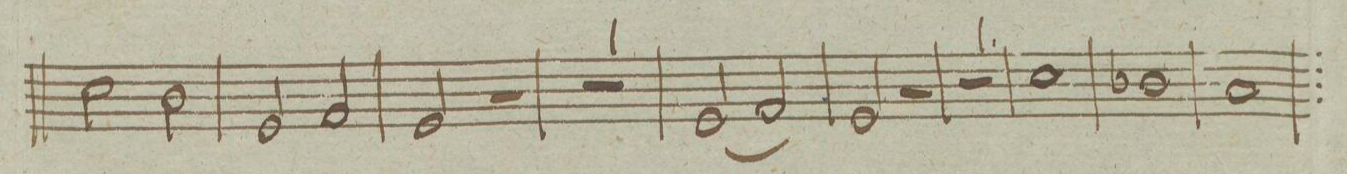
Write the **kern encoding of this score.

**kern
*I"Clarinetto Secondo in C. et B.
*clefG2
*k[]
*met(c|)
*M2/2
2cc\
2b\
=240
2e/
2f/
=241
2e/
2r
=242
1r
=243
(2e/
2f/)
=244
2e/
2r
=245
1r
=246
1cc\
=247
1b-X\
=248
1a/
=249
*-
